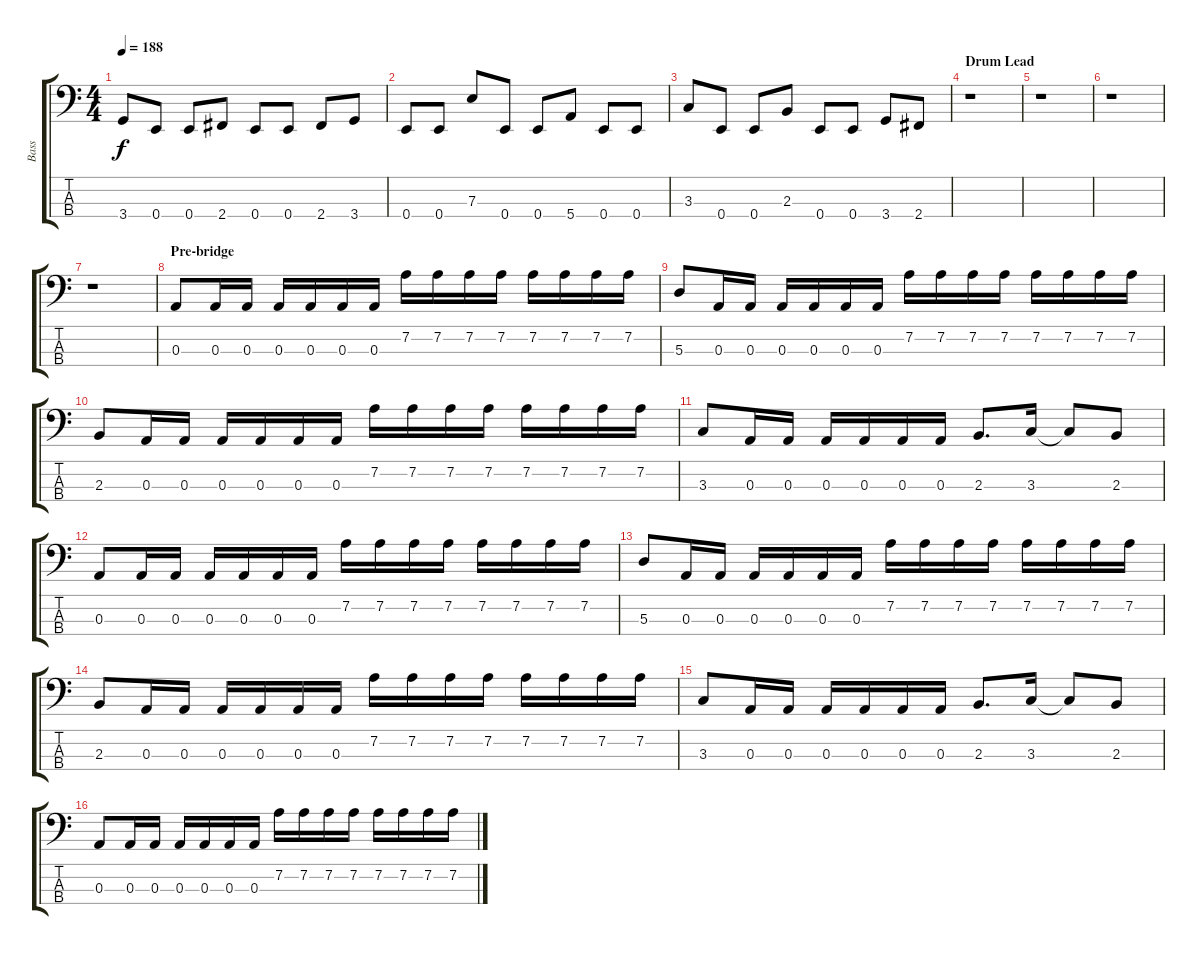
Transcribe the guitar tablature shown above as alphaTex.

\track ("Bass" "Bass") {instrument electricbassfinger}
\staff {score tabs}
\tuning (G2 D2 A1 E1) {hide}
\ts (4 4)
\tempo 188
\clef f4
\ks c
3.4.8{dy f} 0.4.8 0.4.8 2.4.8 0.4.8 0.4.8 2.4.8 3.4.8 |
0.4.8 0.4.8 7.3.8 0.4.8 0.4.8 5.4.8 0.4.8 0.4.8 |
3.3.8 0.4.8 0.4.8 2.3.8 0.4.8 0.4.8 3.4.8 2.4.8 |
\section ("" "Drum Lead")
r.1 |
r.1 |
r.1 |
r.1 |
\section ("" "Pre-bridge")
0.3.8 0.3.16 0.3.16 0.3.16 0.3.16 0.3.16 0.3.16 7.2.16 7.2.16 7.2.16 7.2.16 7.2.16 7.2.16 7.2.16 7.2.16 |
5.3.8 0.3.16 0.3.16 0.3.16 0.3.16 0.3.16 0.3.16 7.2.16 7.2.16 7.2.16 7.2.16 7.2.16 7.2.16 7.2.16 7.2.16 |
2.3.8 0.3.16 0.3.16 0.3.16 0.3.16 0.3.16 0.3.16 7.2.16 7.2.16 7.2.16 7.2.16 7.2.16 7.2.16 7.2.16 7.2.16 |
3.3.8 0.3.16 0.3.16 0.3.16 0.3.16 0.3.16 0.3.16 2.3.8{d} 3.3.16 3.3{t}.8 2.3.8 |
0.3.8 0.3.16 0.3.16 0.3.16 0.3.16 0.3.16 0.3.16 7.2.16 7.2.16 7.2.16 7.2.16 7.2.16 7.2.16 7.2.16 7.2.16 |
5.3.8 0.3.16 0.3.16 0.3.16 0.3.16 0.3.16 0.3.16 7.2.16 7.2.16 7.2.16 7.2.16 7.2.16 7.2.16 7.2.16 7.2.16 |
2.3.8 0.3.16 0.3.16 0.3.16 0.3.16 0.3.16 0.3.16 7.2.16 7.2.16 7.2.16 7.2.16 7.2.16 7.2.16 7.2.16 7.2.16 |
3.3.8 0.3.16 0.3.16 0.3.16 0.3.16 0.3.16 0.3.16 2.3.8{d} 3.3.16 3.3{t}.8 2.3.8 |
0.3.8 0.3.16 0.3.16 0.3.16 0.3.16 0.3.16 0.3.16 7.2.16 7.2.16 7.2.16 7.2.16 7.2.16 7.2.16 7.2.16 7.2.16
